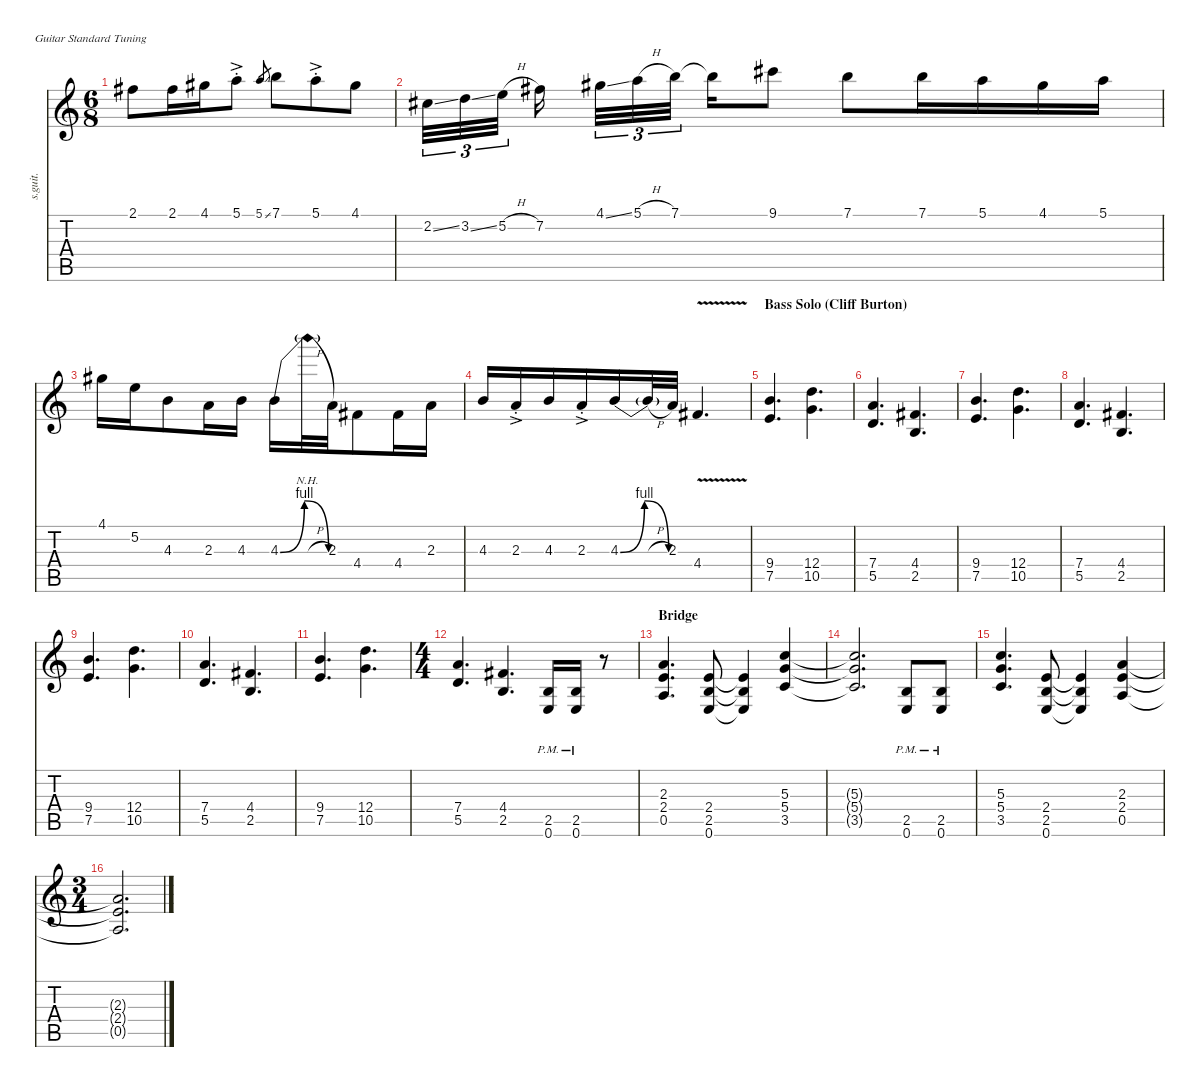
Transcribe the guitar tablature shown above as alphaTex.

\defaultSystemsLayout 4
\hideDynamics
\bracketExtendMode nobrackets
\track ("James Hetfield - Rhythm Guitar" "s.guit.") {instrument distortionguitar}
\staff {score tabs}
\tuning (E4 B3 G3 D3 A2 E2)
\ts (6 8)
\tempo (78 hide)
\clef g2
\ks c
2.1{acc #}.8{lyrics (0 "") lyrics (1 "") lyrics (2 "") lyrics (3 "") lyrics (4 "") dy f} 2.1{acc #}.16{lyrics (0 "") lyrics (1 "") lyrics (2 "") lyrics (3 "") lyrics (4 "")} 4.1{acc #}.16{lyrics (0 "") lyrics (1 "") lyrics (2 "") lyrics (3 "") lyrics (4 "")} 5.1{ac st}.8{lyrics (0 "") lyrics (1 "") lyrics (2 "") lyrics (3 "") lyrics (4 "") dy ppp} 5.1{ss}.8{lyrics (0 "") lyrics (1 "") lyrics (2 "") lyrics (3 "") lyrics (4 "") gr dy f} 7.1.8{lyrics (0 "") lyrics (1 "") lyrics (2 "") lyrics (3 "") lyrics (4 "")} 5.1{ac st}.8{lyrics (0 "") lyrics (1 "") lyrics (2 "") lyrics (3 "") lyrics (4 "") dy ppp} 4.1{acc #}.8{lyrics (0 "") lyrics (1 "") lyrics (2 "") lyrics (3 "") lyrics (4 "") dy f} |
2.2{ss acc #}.32{tu (3 2) lyrics (0 "") lyrics (1 "") lyrics (2 "") lyrics (3 "") lyrics (4 "")} 3.2{ss}.32{tu (3 2) lyrics (0 "") lyrics (1 "") lyrics (2 "") lyrics (3 "") lyrics (4 "")} 5.2{h}.32{tu (3 2) lyrics (0 "") lyrics (1 "") lyrics (2 "") lyrics (3 "") lyrics (4 "")} 7.2{acc #}.16{lyrics (0 "") lyrics (1 "") lyrics (2 "") lyrics (3 "") lyrics (4 "")} 4.1{ss acc #}.32{tu (3 2) lyrics (0 "") lyrics (1 "") lyrics (2 "") lyrics (3 "") lyrics (4 "")} 5.1{h}.32{tu (3 2) lyrics (0 "") lyrics (1 "") lyrics (2 "") lyrics (3 "") lyrics (4 "")} 7.1.32{tu (3 2) lyrics (0 "") lyrics (1 "") lyrics (2 "") lyrics (3 "") lyrics (4 "")} 7.1{t}.16{lyrics (0 "") lyrics (1 "") lyrics (2 "") lyrics (3 "") lyrics (4 "")} 9.1{acc #}.8{lyrics (0 "") lyrics (1 "") lyrics (2 "") lyrics (3 "") lyrics (4 "")} 7.1.8{lyrics (0 "") lyrics (1 "") lyrics (2 "") lyrics (3 "") lyrics (4 "")} 7.1.16{lyrics (0 "") lyrics (1 "") lyrics (2 "") lyrics (3 "") lyrics (4 "")} 5.1.16{lyrics (0 "") lyrics (1 "") lyrics (2 "") lyrics (3 "") lyrics (4 "")} 4.1{acc #}.16{lyrics (0 "") lyrics (1 "") lyrics (2 "") lyrics (3 "") lyrics (4 "")} 5.1.16{lyrics (0 "") lyrics (1 "") lyrics (2 "") lyrics (3 "") lyrics (4 "")} |
4.1{acc #}.16{lyrics (0 "") lyrics (1 "") lyrics (2 "") lyrics (3 "") lyrics (4 "")} 5.2.16{lyrics (0 "") lyrics (1 "") lyrics (2 "") lyrics (3 "") lyrics (4 "")} 4.3.8{lyrics (0 "") lyrics (1 "") lyrics (2 "") lyrics (3 "") lyrics (4 "")} 2.3.16{lyrics (0 "") lyrics (1 "") lyrics (2 "") lyrics (3 "") lyrics (4 "")} 4.3.16{lyrics (0 "") lyrics (1 "") lyrics (2 "") lyrics (3 "") lyrics (4 "")} 4.3{be (bendrelease 0 0 30 4 30 4 60 0)}.16{lyrics (0 "") lyrics (1 "") lyrics (2 "") lyrics (3 "") lyrics (4 "")} 4.3{nh h t}.32{lyrics (0 "") lyrics (1 "") lyrics (2 "") lyrics (3 "") lyrics (4 "")} 2.3.32{lyrics (0 "") lyrics (1 "") lyrics (2 "") lyrics (3 "") lyrics (4 "")} 4.4{acc #}.8{lyrics (0 "") lyrics (1 "") lyrics (2 "") lyrics (3 "") lyrics (4 "")} 4.4{acc #}.16{lyrics (0 "") lyrics (1 "") lyrics (2 "") lyrics (3 "") lyrics (4 "")} 2.3.16{lyrics (0 "") lyrics (1 "") lyrics (2 "") lyrics (3 "") lyrics (4 "")} |
4.3.16{lyrics (0 "") lyrics (1 "") lyrics (2 "") lyrics (3 "") lyrics (4 "")} 2.3{ac st}.16{lyrics (0 "") lyrics (1 "") lyrics (2 "") lyrics (3 "") lyrics (4 "") dy ppp} 4.3.16{lyrics (0 "") lyrics (1 "") lyrics (2 "") lyrics (3 "") lyrics (4 "") dy f} 2.3{ac st}.16{lyrics (0 "") lyrics (1 "") lyrics (2 "") lyrics (3 "") lyrics (4 "") dy ppp} 4.3{be (bendrelease 0 0 30 4 30 4 60 0)}.16{lyrics (0 "") lyrics (1 "") lyrics (2 "") lyrics (3 "") lyrics (4 "") dy f} 4.3{h t}.32{lyrics (0 "") lyrics (1 "") lyrics (2 "") lyrics (3 "") lyrics (4 "")} 2.3.32{lyrics (0 "") lyrics (1 "") lyrics (2 "") lyrics (3 "") lyrics (4 "")} 4.4{v acc #}.4{d lyrics (0 "") lyrics (1 "") lyrics (2 "") lyrics (3 "") lyrics (4 "")} |
\section ("" "Bass Solo (Cliff Burton)")
(9.4 7.5).4{d lyrics (0 "") lyrics (1 "") lyrics (2 "") lyrics (3 "") lyrics (4 "")} (12.4 10.5).4{d lyrics (0 "") lyrics (1 "") lyrics (2 "") lyrics (3 "") lyrics (4 "")} |
(7.4 5.5).4{d lyrics (0 "") lyrics (1 "") lyrics (2 "") lyrics (3 "") lyrics (4 "")} (4.4{acc #} 2.5).4{d lyrics (0 "") lyrics (1 "") lyrics (2 "") lyrics (3 "") lyrics (4 "")} |
(9.4 7.5).4{d lyrics (0 "") lyrics (1 "") lyrics (2 "") lyrics (3 "") lyrics (4 "")} (12.4 10.5).4{d lyrics (0 "") lyrics (1 "") lyrics (2 "") lyrics (3 "") lyrics (4 "")} |
(7.4 5.5).4{d lyrics (0 "") lyrics (1 "") lyrics (2 "") lyrics (3 "") lyrics (4 "")} (4.4{acc #} 2.5).4{d lyrics (0 "") lyrics (1 "") lyrics (2 "") lyrics (3 "") lyrics (4 "")} |
(9.4 7.5).4{d lyrics (0 "") lyrics (1 "") lyrics (2 "") lyrics (3 "") lyrics (4 "")} (12.4 10.5).4{d lyrics (0 "") lyrics (1 "") lyrics (2 "") lyrics (3 "") lyrics (4 "")} |
(7.4 5.5).4{d lyrics (0 "") lyrics (1 "") lyrics (2 "") lyrics (3 "") lyrics (4 "")} (4.4{acc #} 2.5).4{d lyrics (0 "") lyrics (1 "") lyrics (2 "") lyrics (3 "") lyrics (4 "")} |
(9.4 7.5).4{d lyrics (0 "") lyrics (1 "") lyrics (2 "") lyrics (3 "") lyrics (4 "")} (12.4 10.5).4{d lyrics (0 "") lyrics (1 "") lyrics (2 "") lyrics (3 "") lyrics (4 "")} |
\ts (4 4)
\beaming (8 2 2 2 2)
(7.4 5.5).4{d lyrics (0 "") lyrics (1 "") lyrics (2 "") lyrics (3 "") lyrics (4 "")} (4.4{acc #} 2.5).4{d lyrics (0 "") lyrics (1 "") lyrics (2 "") lyrics (3 "") lyrics (4 "")} (2.5{pm} 0.6{pm}).16{lyrics (0 "") lyrics (1 "") lyrics (2 "") lyrics (3 "") lyrics (4 "")} (2.5{pm} 0.6{pm}).16{lyrics (0 "") lyrics (1 "") lyrics (2 "") lyrics (3 "") lyrics (4 "")} r.8 |
\section ("" "Bridge")
\tempo (130 hide)
(2.3 2.4 0.5).4{d lyrics (0 "") lyrics (1 "") lyrics (2 "") lyrics (3 "") lyrics (4 "")} (2.4 2.5 0.6).8{lyrics (0 "") lyrics (1 "") lyrics (2 "") lyrics (3 "") lyrics (4 "")} (2.4{t} 2.5{t} 0.6{t}).4{lyrics (0 "") lyrics (1 "") lyrics (2 "") lyrics (3 "") lyrics (4 "")} (5.3 5.4 3.5).4{lyrics (0 "") lyrics (1 "") lyrics (2 "") lyrics (3 "") lyrics (4 "")} |
(5.3{t} 5.4{t} 3.5{t}).2{d lyrics (0 "") lyrics (1 "") lyrics (2 "") lyrics (3 "") lyrics (4 "")} (2.5{pm} 0.6{pm}).8{lyrics (0 "") lyrics (1 "") lyrics (2 "") lyrics (3 "") lyrics (4 "")} (2.5{pm} 0.6{pm}).8{lyrics (0 "") lyrics (1 "") lyrics (2 "") lyrics (3 "") lyrics (4 "")} |
(5.3 5.4 3.5).4{d lyrics (0 "") lyrics (1 "") lyrics (2 "") lyrics (3 "") lyrics (4 "")} (2.4 2.5 0.6).8{lyrics (0 "") lyrics (1 "") lyrics (2 "") lyrics (3 "") lyrics (4 "")} (2.4{t} 2.5{t} 0.6{t}).4{lyrics (0 "") lyrics (1 "") lyrics (2 "") lyrics (3 "") lyrics (4 "")} (2.3 2.4 0.5).4{lyrics (0 "") lyrics (1 "") lyrics (2 "") lyrics (3 "") lyrics (4 "")} |
\ts (3 4)
\beaming (8 2 2 2 2)
(2.3{t} 2.4{t} 0.5{t}).2{d lyrics (0 "") lyrics (1 "") lyrics (2 "") lyrics (3 "") lyrics (4 "")}
